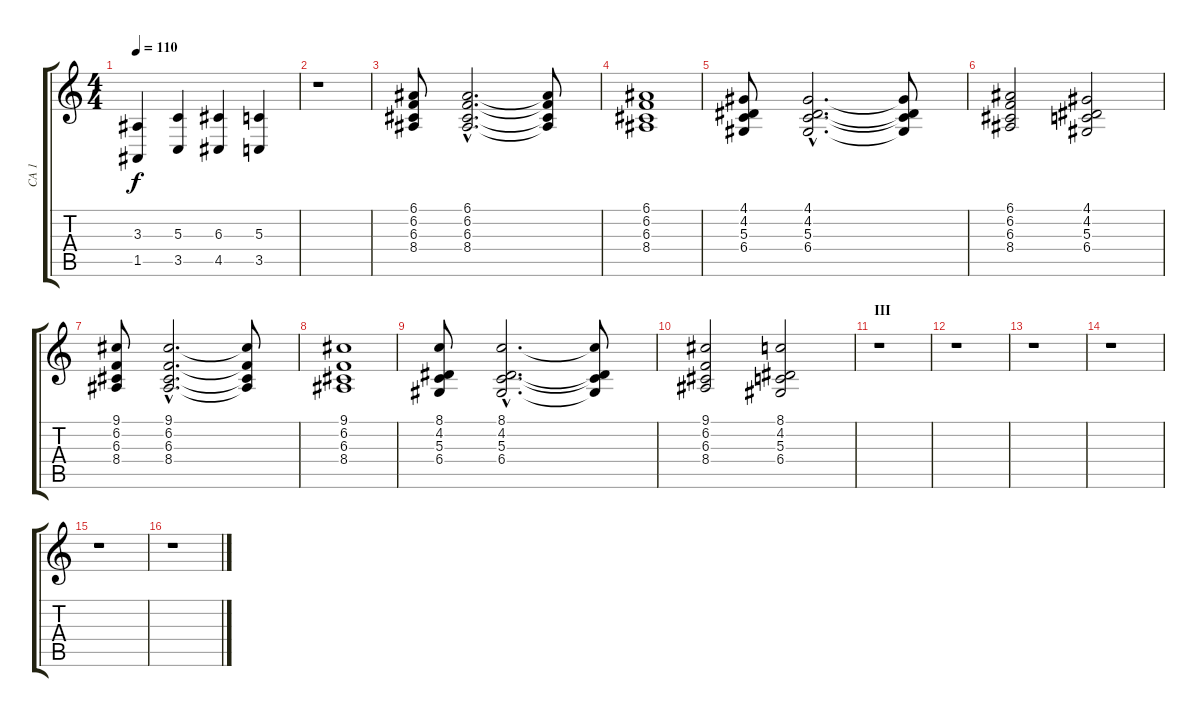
\track ("CA 1" "CA 1") {instrument choiraahs}
\staff {score tabs}
\tuning (E4 B3 G3 D3 A2 E2) {hide}
\ts (4 4)
\tempo 110
\clef g2
\ks c
(3.3 1.5).4{dy f} (5.3 3.5).4 (6.3 4.5).4 (5.3 3.5).4 |
\section ("" "")
r.1 |
(6.1 6.2 6.3 8.4).8 (6.1{hac} 6.2{hac} 6.3{hac} 8.4{hac}).2{d} (6.1{t} 6.2{t} 6.3{t} 8.4{t}).8 |
(6.1 6.2 6.3 8.4).1 |
(4.1 4.2 5.3 6.4).8 (4.1{hac} 4.2{hac} 5.3{hac} 6.4{hac}).2{d} (4.1{t} 4.2{t} 5.3{t} 6.4{t}).8 |
(6.1 6.2 6.3 8.4).2 (4.1 4.2 5.3 6.4).2 |
(9.1 6.2 6.3 8.4).8 (9.1{hac} 6.2{hac} 6.3{hac} 8.4{hac}).2{d} (9.1{t} 6.2{t} 6.3{t} 8.4{t}).8 |
(9.1 6.2 6.3 8.4).1 |
(8.1 4.2 5.3 6.4).8 (8.1{hac} 4.2{hac} 5.3{hac} 6.4{hac}).2{d} (8.1{t} 4.2{t} 5.3{t} 6.4{t}).8 |
(9.1 6.2 6.3 8.4).2 (8.1 4.2 5.3 6.4).2 |
\section ("" "III")
r.1 |
r.1 |
r.1 |
r.1 |
\section ("" "")
r.1 |
r.1
